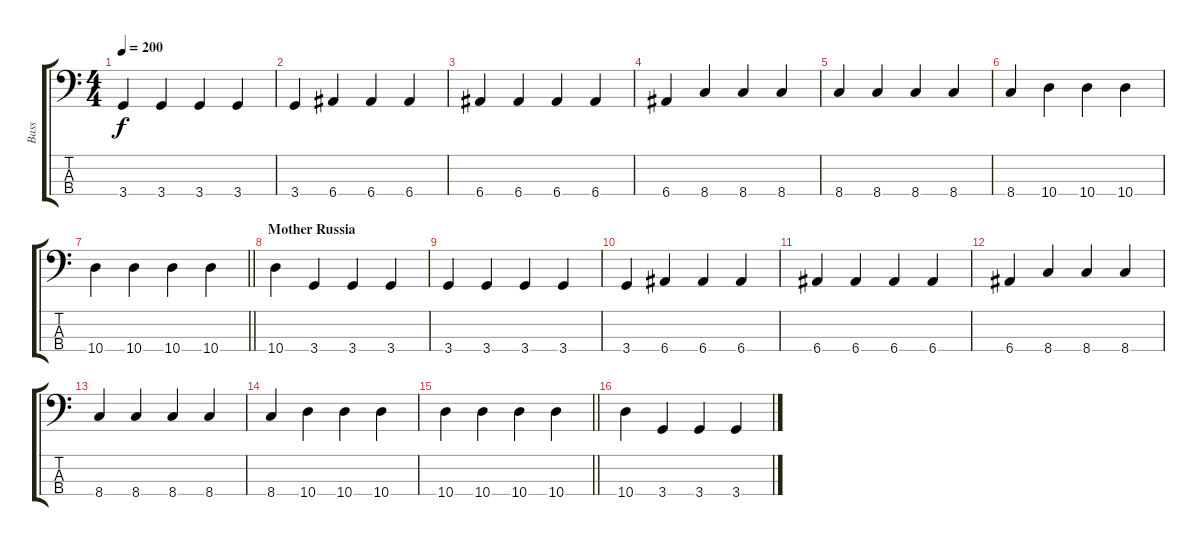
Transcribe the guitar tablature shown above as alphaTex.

\track ("Bass" "Bass") {instrument electricbasspick}
\staff {score tabs}
\tuning (G2 D2 A1 E1) {hide}
\ts (4 4)
\tempo 200
\clef f4
\ks c
3.4.4{dy f} 3.4.4 3.4.4 3.4.4 |
3.4.4 6.4.4 6.4.4 6.4.4 |
6.4.4 6.4.4 6.4.4 6.4.4 |
6.4.4 8.4.4 8.4.4 8.4.4 |
8.4.4 8.4.4 8.4.4 8.4.4 |
8.4.4 10.4.4 10.4.4 10.4.4 |
\barLineRight lightlight
10.4.4 10.4.4 10.4.4 10.4.4 |
\section ("" "Mother Russia")
10.4.4 3.4.4 3.4.4 3.4.4 |
3.4.4 3.4.4 3.4.4 3.4.4 |
3.4.4 6.4.4 6.4.4 6.4.4 |
6.4.4 6.4.4 6.4.4 6.4.4 |
6.4.4 8.4.4 8.4.4 8.4.4 |
8.4.4 8.4.4 8.4.4 8.4.4 |
8.4.4 10.4.4 10.4.4 10.4.4 |
\barLineRight lightlight
10.4.4 10.4.4 10.4.4 10.4.4 |
10.4.4 3.4.4 3.4.4 3.4.4
